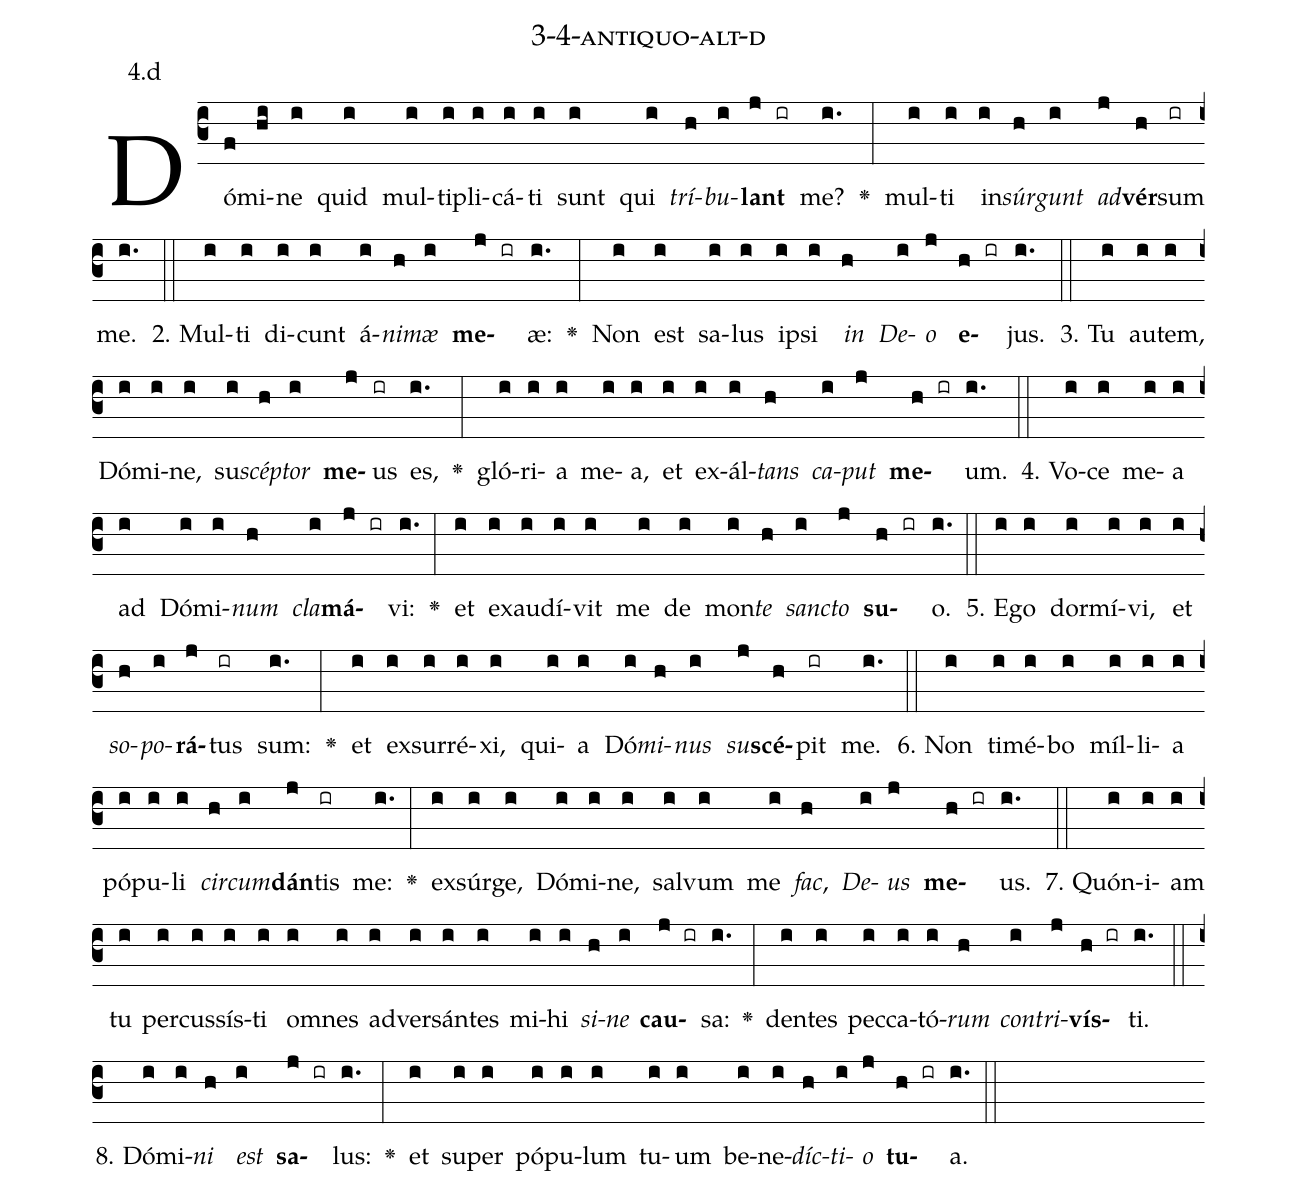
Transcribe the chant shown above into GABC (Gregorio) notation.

name: 3-4-antiquo-alt-d;
annotation: 4.d;
%%
(c3)Dó(f)mi(hi)ne(i) quid(i) mul(i)ti(i)pli(i)cá(i)ti(i) sunt(i) qui(i) <i>trí</i>(h)<i>bu</i>(i)<b>lant</b>(j ir) me?(i.) <v>\greheightstar</v>(:) mul(i)ti(i) in(i)<i>súr</i>(h)<i>gunt</i>(i) <i>ad</i>(j)<b>vér</b>(h)sum(ir) me.(i.) (::)
2. Mul(i)ti(i) di(i)cunt(i) á(i)<i>ni</i>(h)<i>mæ</i>(i) <b>me</b>(j ir)æ:(i.) <v>\greheightstar</v>(:) Non(i) est(i) sa(i)lus(i) ip(i)si(i) <i>in</i>(h) <i>De</i>(i)<i>o</i>(j) <b>e</b>(h ir)jus.(i.) (::)
3. Tu(i) au(i)tem,(i) Dó(i)mi(i)ne,(i) su(i)<i>scép</i>(h)<i>tor</i>(i) <b>me</b>(j)us(ir) es,(i.) <v>\greheightstar</v>(:) gló(i)ri(i)a(i) me(i)a,(i) et(i) ex(i)ál(i)<i>tans</i>(h) <i>ca</i>(i)<i>put</i>(j) <b>me</b>(h ir)um.(i.) (::)
4. Vo(i)ce(i) me(i)a(i) ad(i) Dó(i)mi(i)<i>num</i>(h) <i>cla</i>(i)<b>má</b>(j ir)vi:(i.) <v>\greheightstar</v>(:) et(i) ex(i)au(i)dí(i)vit(i) me(i) de(i) mon(i)<i>te</i>(h) <i>sanc</i>(i)<i>to</i>(j) <b>su</b>(h ir)o.(i.) (::)
5. E(i)go(i) dor(i)mí(i)vi,(i) et(i) <i>so</i>(h)<i>po</i>(i)<b>rá</b>(j)tus(ir) sum:(i.) <v>\greheightstar</v>(:) et(i) ex(i)sur(i)ré(i)xi,(i) qui(i)a(i) Dó(i)<i>mi</i>(h)<i>nus</i>(i) <i>su</i>(j)<b>scé</b>(h)pit(ir) me.(i.) (::)
6. Non(i) ti(i)mé(i)bo(i) míl(i)li(i)a(i) pó(i)pu(i)li(i) <i>cir</i>(h)<i>cum</i>(i)<b>dán</b>(j)tis(ir) me:(i.) <v>\greheightstar</v>(:) ex(i)súr(i)ge,(i) Dó(i)mi(i)ne,(i) sal(i)vum(i) me(i) <i>fac</i>,(h) <i>De</i>(i)<i>us</i>(j) <b>me</b>(h ir)us.(i.) (::)
7. Quón(i)i(i)am(i) tu(i) per(i)cus(i)sís(i)ti(i) om(i)nes(i) ad(i)ver(i)sán(i)tes(i) mi(i)hi(i) <i>si</i>(h)<i>ne</i>(i) <b>cau</b>(j ir)sa:(i.) <v>\greheightstar</v>(:) den(i)tes(i) pec(i)ca(i)tó(i)<i>rum</i>(h) <i>con</i>(i)<i>tri</i>(j)<b>vís</b>(h ir)ti.(i.) (::)
8. Dó(i)mi(i)<i>ni</i>(h) <i>est</i>(i) <b>sa</b>(j ir)lus:(i.) <v>\greheightstar</v>(:) et(i) su(i)per(i) pó(i)pu(i)lum(i) tu(i)um(i) be(i)ne(i)<i>díc</i>(h)<i>ti</i>(i)<i>o</i>(j) <b>tu</b>(h ir)a.(i.) (::)
